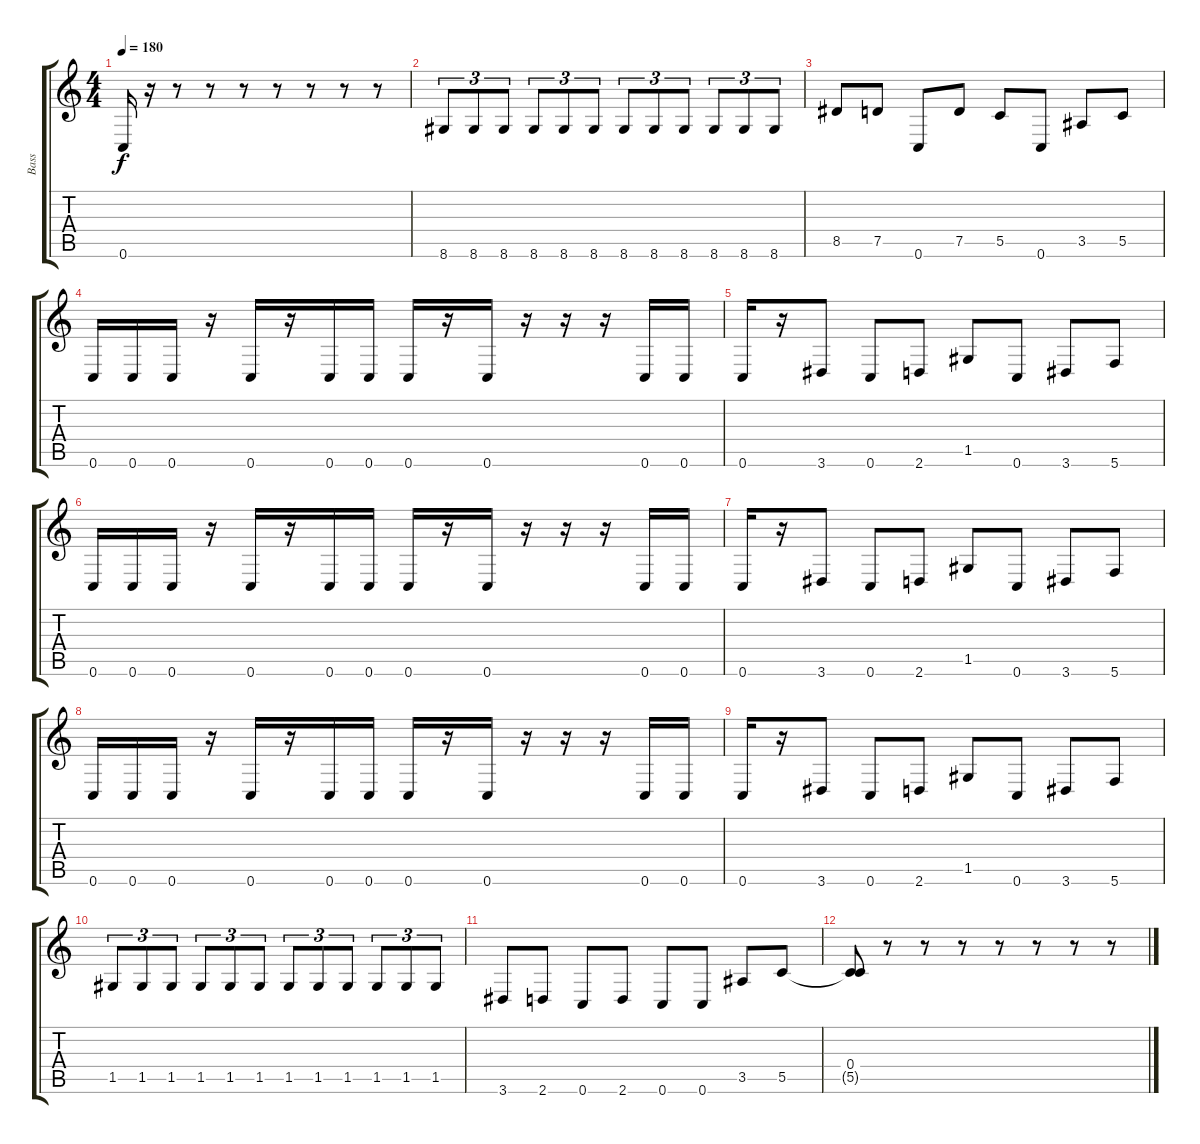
\track ("Bass" "Bass") {instrument electricbassfinger}
\staff {score tabs}
\tuning (D4 A3 F3 C3 G2 C2) {hide}
\ts (4 4)
\tempo 180
\clef g2
\ks c
0.6.16{dy f} r.16 r.8 r.8 r.8 r.8 r.8 r.8 r.8 |
8.6.8{tu (3 2)} 8.6.8{tu (3 2)} 8.6.8{tu (3 2)} 8.6.8{tu (3 2)} 8.6.8{tu (3 2)} 8.6.8{tu (3 2)} 8.6.8{tu (3 2)} 8.6.8{tu (3 2)} 8.6.8{tu (3 2)} 8.6.8{tu (3 2)} 8.6.8{tu (3 2)} 8.6.8{tu (3 2)} |
8.5.8 7.5.8 0.6.8 7.5.8 5.5.8 0.6.8 3.5.8 5.5.8 |
0.6.16 0.6.16 0.6.16 r.16 0.6.16 r.16 0.6.16 0.6.16 0.6.16 r.16 0.6.16 r.16 r.16 r.16 0.6.16 0.6.16 |
0.6.16 r.16 3.6.8 0.6.8 2.6.8 1.5.8 0.6.8 3.6.8 5.6.8 |
0.6.16 0.6.16 0.6.16 r.16 0.6.16 r.16 0.6.16 0.6.16 0.6.16 r.16 0.6.16 r.16 r.16 r.16 0.6.16 0.6.16 |
0.6.16 r.16 3.6.8 0.6.8 2.6.8 1.5.8 0.6.8 3.6.8 5.6.8 |
0.6.16 0.6.16 0.6.16 r.16 0.6.16 r.16 0.6.16 0.6.16 0.6.16 r.16 0.6.16 r.16 r.16 r.16 0.6.16 0.6.16 |
0.6.16 r.16 3.6.8 0.6.8 2.6.8 1.5.8 0.6.8 3.6.8 5.6.8 |
1.5.8{tu (3 2)} 1.5.8{tu (3 2)} 1.5.8{tu (3 2)} 1.5.8{tu (3 2)} 1.5.8{tu (3 2)} 1.5.8{tu (3 2)} 1.5.8{tu (3 2)} 1.5.8{tu (3 2)} 1.5.8{tu (3 2)} 1.5.8{tu (3 2)} 1.5.8{tu (3 2)} 1.5.8{tu (3 2)} |
3.6.8 2.6.8 0.6.8 2.6.8 0.6.8 0.6.8 3.5.8 5.5.8 |
(0.4 5.5{t}).8 r.8 r.8 r.8 r.8 r.8 r.8 r.8
